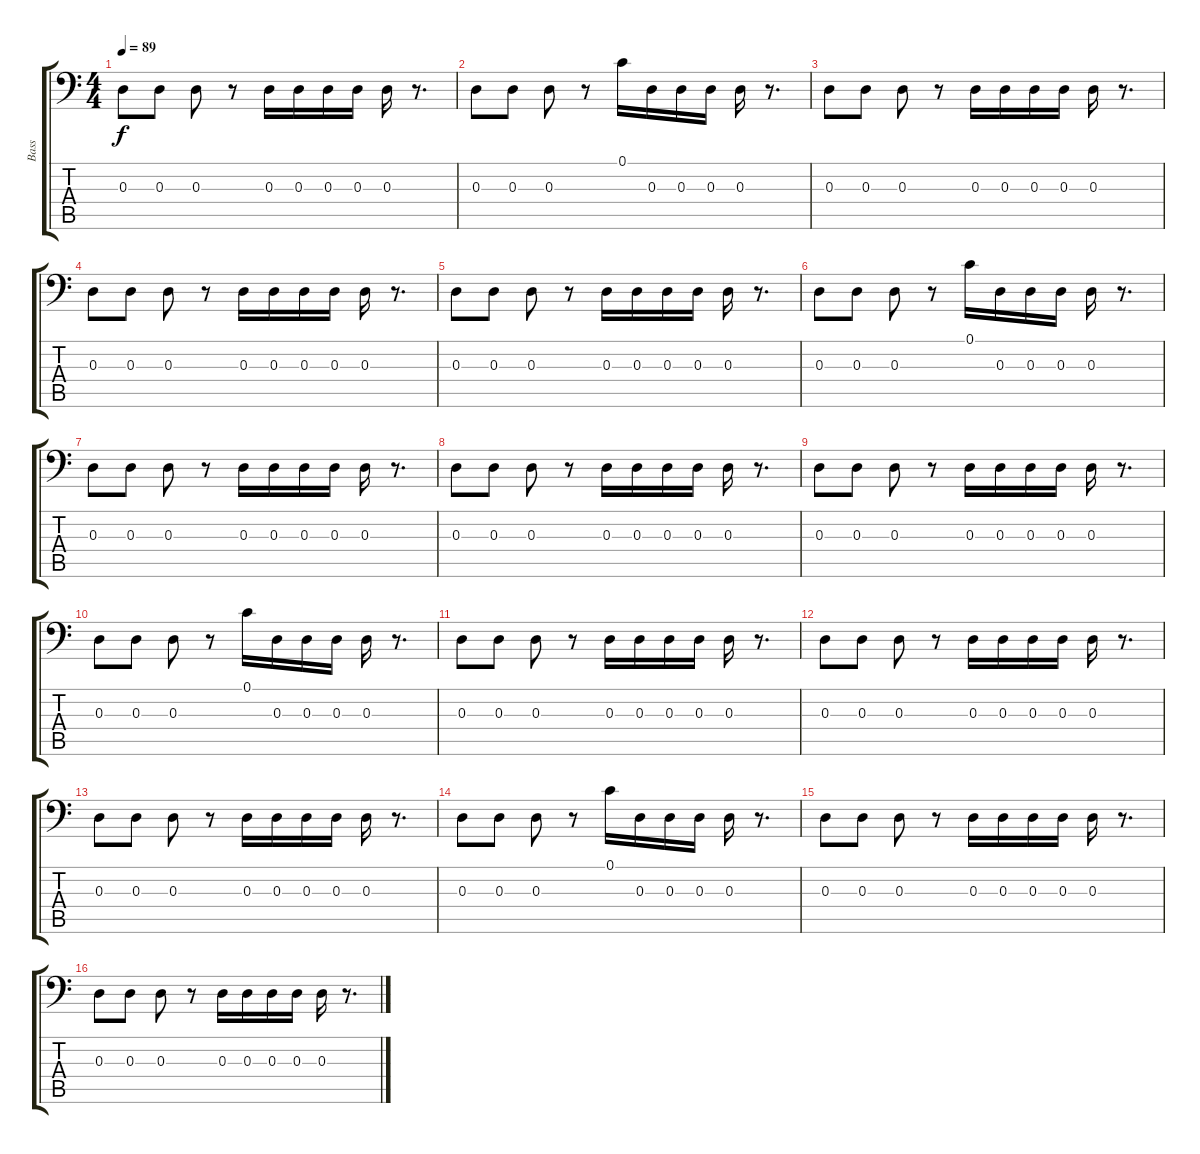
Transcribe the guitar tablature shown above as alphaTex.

\track ("Bass" "Bass") {instrument electricbasspick}
\staff {score tabs}
\tuning (C3 G2 D2 A1 E1 B0) {hide}
\ts (4 4)
\tempo 89
\clef f4
\ks c
0.3.8{dy f} 0.3.8 0.3.8 r.8 0.3.16 0.3.16 0.3.16 0.3.16 0.3.16 r.8{d} |
0.3.8 0.3.8 0.3.8 r.8 0.1.16 0.3.16 0.3.16 0.3.16 0.3.16 r.8{d} |
0.3.8 0.3.8 0.3.8 r.8 0.3.16 0.3.16 0.3.16 0.3.16 0.3.16 r.8{d} |
0.3.8 0.3.8 0.3.8 r.8 0.3.16 0.3.16 0.3.16 0.3.16 0.3.16 r.8{d} |
0.3.8 0.3.8 0.3.8 r.8 0.3.16 0.3.16 0.3.16 0.3.16 0.3.16 r.8{d} |
0.3.8 0.3.8 0.3.8 r.8 0.1.16 0.3.16 0.3.16 0.3.16 0.3.16 r.8{d} |
0.3.8 0.3.8 0.3.8 r.8 0.3.16 0.3.16 0.3.16 0.3.16 0.3.16 r.8{d} |
0.3.8 0.3.8 0.3.8 r.8 0.3.16 0.3.16 0.3.16 0.3.16 0.3.16 r.8{d} |
0.3.8 0.3.8 0.3.8 r.8 0.3.16 0.3.16 0.3.16 0.3.16 0.3.16 r.8{d} |
0.3.8 0.3.8 0.3.8 r.8 0.1.16 0.3.16 0.3.16 0.3.16 0.3.16 r.8{d} |
0.3.8 0.3.8 0.3.8 r.8 0.3.16 0.3.16 0.3.16 0.3.16 0.3.16 r.8{d} |
0.3.8 0.3.8 0.3.8 r.8 0.3.16 0.3.16 0.3.16 0.3.16 0.3.16 r.8{d} |
0.3.8 0.3.8 0.3.8 r.8 0.3.16 0.3.16 0.3.16 0.3.16 0.3.16 r.8{d} |
0.3.8 0.3.8{volume 14} 0.3.8{volume 14} r.8 0.1.16{volume 12 balance 8} 0.3.16{volume 12} 0.3.16{volume 12} 0.3.16{volume 11} 0.3.16{volume 11} r.8{d} |
0.3.8{volume 10} 0.3.8{volume 9} 0.3.8{volume 9} r.8 0.3.16{volume 7} 0.3.16{volume 7} 0.3.16{volume 7} 0.3.16{volume 6} 0.3.16{volume 6} r.8{d} |
0.3.8{volume 5} 0.3.8{volume 4} 0.3.8{volume 4} r.8 0.3.16{volume 2} 0.3.16{volume 2} 0.3.16{volume 2} 0.3.16{volume 2} 0.3.16{volume 1} r.8{d}
